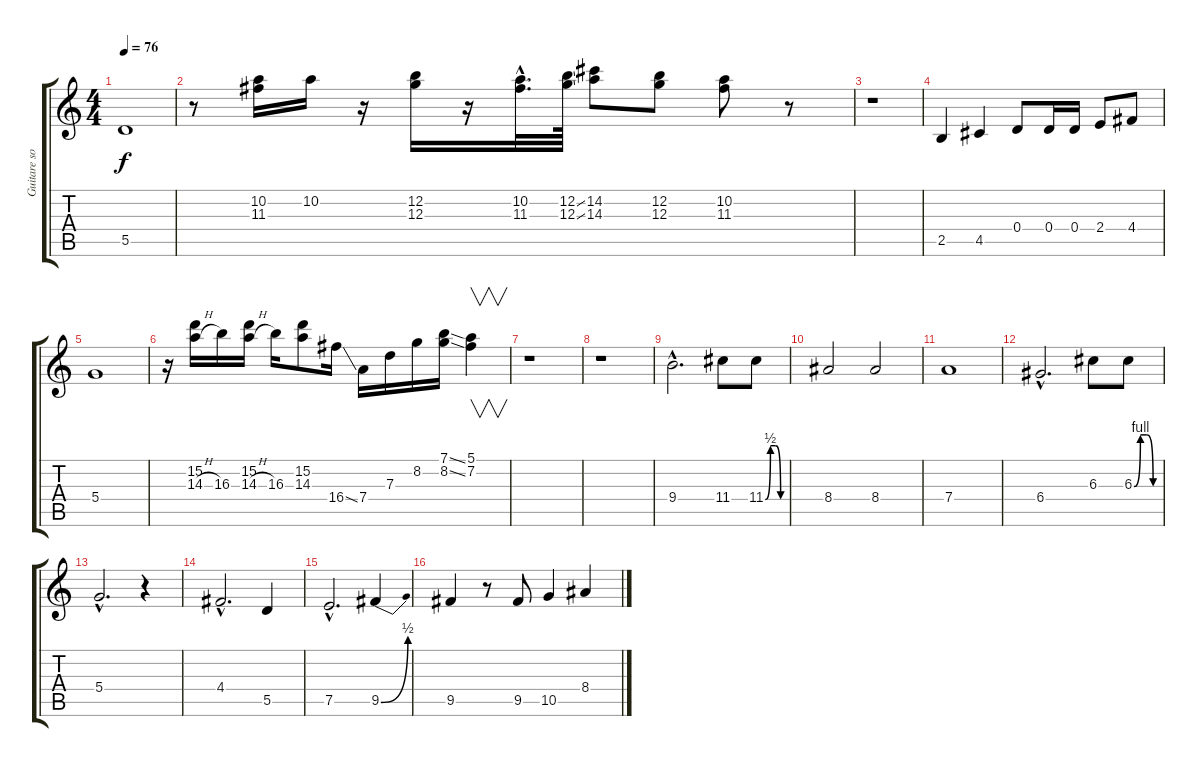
\track ("Guitare solo 1" "Guitare so") {instrument distortionguitar}
\staff {score tabs}
\tuning (E4 B3 G3 D3 A2 E2) {hide}
\ts (4 4)
\tempo 76
\clef g2
\ks c
5.5.1{dy f} |
r.8 (10.2 11.3).16 10.2.16 r.16 (12.2 12.3).16 r.16 (10.2{hac} 11.3{hac}).32{d} (12.2{ss} 12.3{ss}).64 (14.2 14.3).8 (12.2 12.3).8 (10.2 11.3).8 r.8 |
r.1 |
2.5.4 4.5.4 0.4.8 0.4.16 0.4.16 2.4.8 4.4.8 |
5.4.1 |
r.16 (15.2 14.3{h}).16 16.3.16 (15.2 14.3{h}).16 16.3.16 (15.2 14.3).8 16.4{ss}.16 7.4.16 7.3.16 8.2.16 (7.1{ss} 8.2{ss}).16 (5.1 7.2).4{v} |
r.1 |
r.1 |
9.4{hac}.2{d} 11.4.8 11.4{be (custom 0 0 15 2 30 2 45 0 60 0)}.8 |
8.4.2 8.4.2 |
7.4.1 |
6.4{hac}.2{d} 6.3.8 6.3{be (custom 0 0 15 4 30 4 45 0 60 0)}.8 |
5.4{hac}.2{d} r.4 |
4.4{hac}.2{d} 5.5.4 |
7.5{hac}.2{d} 9.5{be (bend 0 0 60 2)}.4 |
9.5.4 r.8 9.5.8 10.5.4 8.4.4
